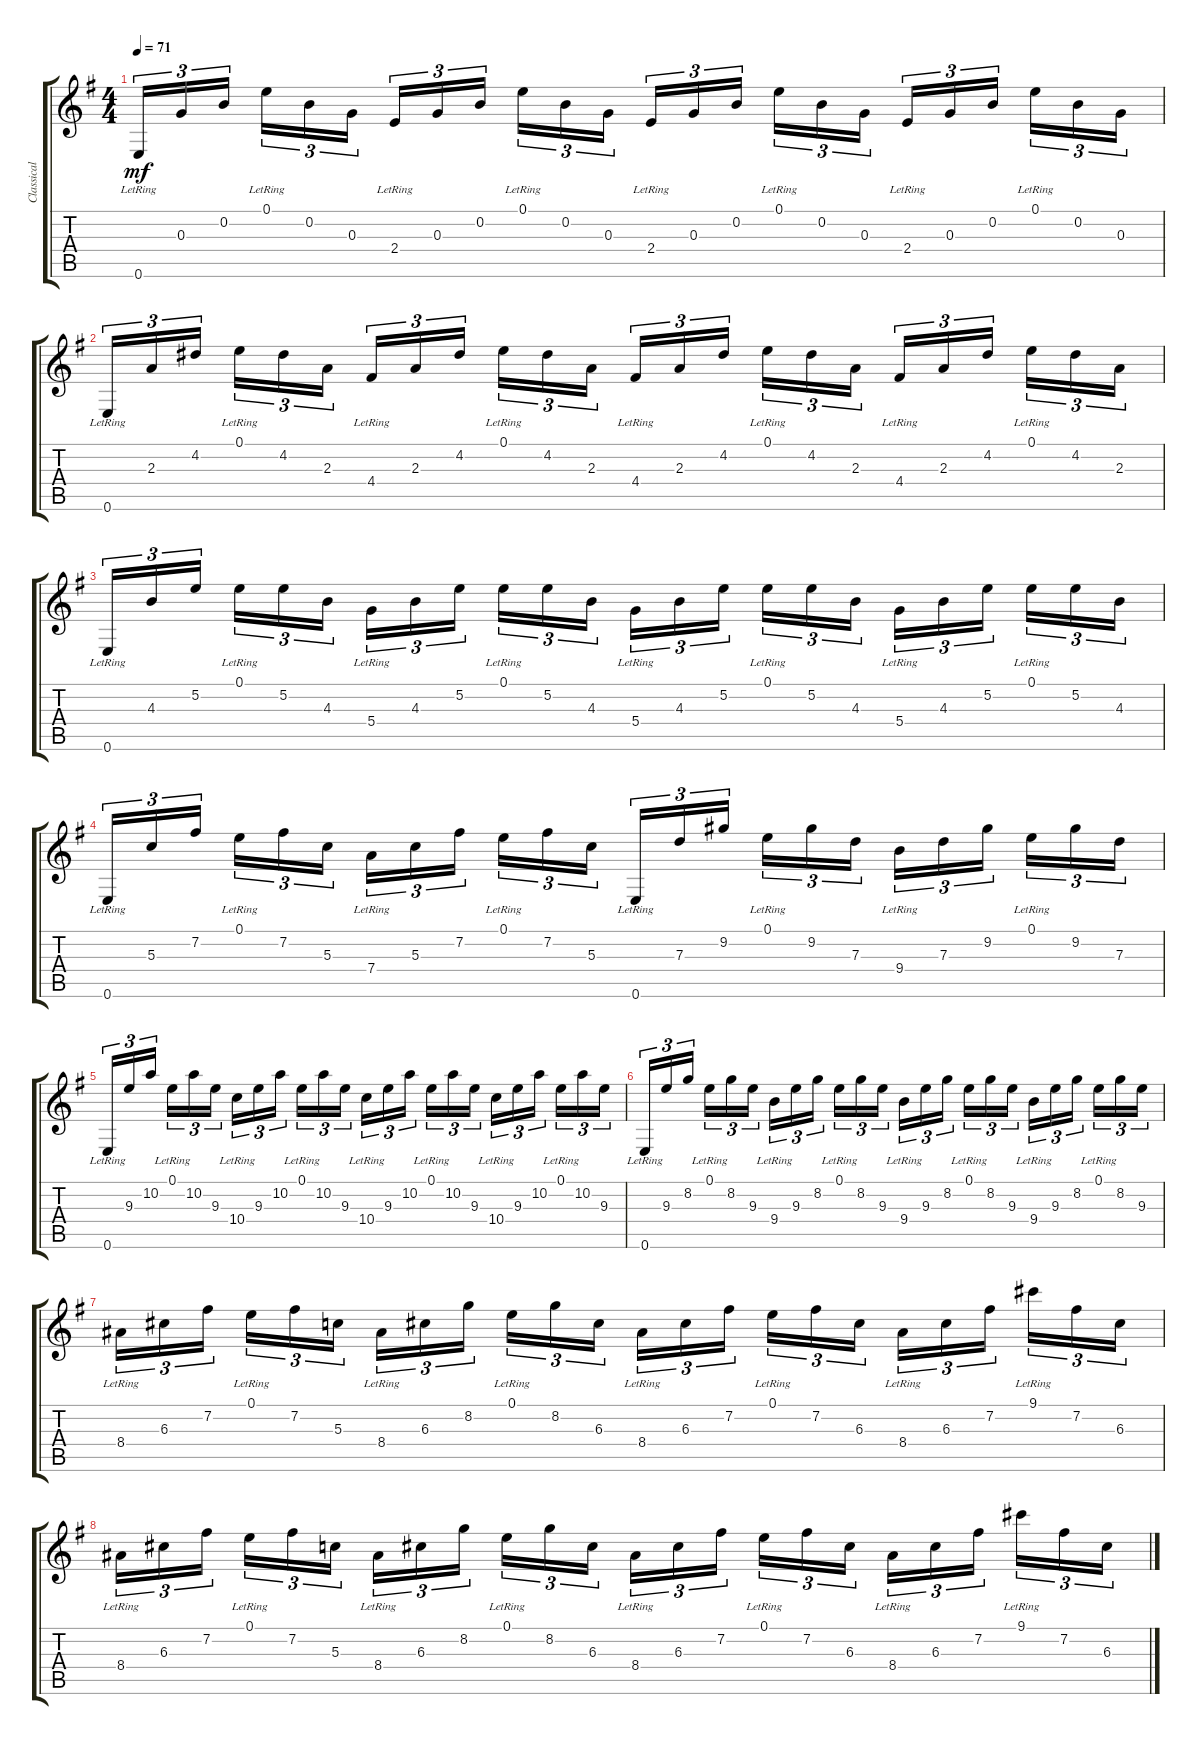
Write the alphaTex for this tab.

\track ("Classical Guitar" "Classical ") {instrument acousticguitarnylon}
\staff {score tabs}
\tuning (E4 B3 G3 D3 A2 E2) {hide}
\ts (4 4)
\tempo 71
\clef g2
\ks eminor
0.6{lr}.16{tu (3 2) dy mf instrument acousticguitarnylon} 0.3.16{tu (3 2)} 0.2.16{tu (3 2) beam splitsecondary} 0.1{lr}.16{tu (3 2)} 0.2.16{tu (3 2)} 0.3.16{tu (3 2)} 2.4{lr}.16{tu (3 2)} 0.3.16{tu (3 2)} 0.2.16{tu (3 2) beam splitsecondary} 0.1{lr}.16{tu (3 2)} 0.2.16{tu (3 2)} 0.3.16{tu (3 2)} 2.4{lr}.16{tu (3 2)} 0.3.16{tu (3 2)} 0.2.16{tu (3 2) beam splitsecondary} 0.1{lr}.16{tu (3 2)} 0.2.16{tu (3 2)} 0.3.16{tu (3 2)} 2.4{lr}.16{tu (3 2)} 0.3.16{tu (3 2)} 0.2.16{tu (3 2) beam splitsecondary} 0.1{lr}.16{tu (3 2)} 0.2.16{tu (3 2)} 0.3.16{tu (3 2)} |
0.6{lr}.16{tu (3 2)} 2.3.16{tu (3 2)} 4.2.16{tu (3 2) beam splitsecondary} 0.1{lr}.16{tu (3 2)} 4.2.16{tu (3 2)} 2.3.16{tu (3 2)} 4.4{lr}.16{tu (3 2)} 2.3.16{tu (3 2)} 4.2.16{tu (3 2) beam splitsecondary} 0.1{lr}.16{tu (3 2)} 4.2.16{tu (3 2)} 2.3.16{tu (3 2)} 4.4{lr}.16{tu (3 2)} 2.3.16{tu (3 2)} 4.2.16{tu (3 2) beam splitsecondary} 0.1{lr}.16{tu (3 2)} 4.2.16{tu (3 2)} 2.3.16{tu (3 2)} 4.4{lr}.16{tu (3 2)} 2.3.16{tu (3 2)} 4.2.16{tu (3 2) beam splitsecondary} 0.1{lr}.16{tu (3 2)} 4.2.16{tu (3 2)} 2.3.16{tu (3 2)} |
0.6{lr}.16{tu (3 2)} 4.3.16{tu (3 2)} 5.2.16{tu (3 2) beam splitsecondary} 0.1{lr}.16{tu (3 2)} 5.2.16{tu (3 2)} 4.3.16{tu (3 2)} 5.4{lr}.16{tu (3 2)} 4.3.16{tu (3 2)} 5.2.16{tu (3 2) beam splitsecondary} 0.1{lr}.16{tu (3 2)} 5.2.16{tu (3 2)} 4.3.16{tu (3 2)} 5.4{lr}.16{tu (3 2)} 4.3.16{tu (3 2)} 5.2.16{tu (3 2) beam splitsecondary} 0.1{lr}.16{tu (3 2)} 5.2.16{tu (3 2)} 4.3.16{tu (3 2)} 5.4{lr}.16{tu (3 2)} 4.3.16{tu (3 2)} 5.2.16{tu (3 2) beam splitsecondary} 0.1{lr}.16{tu (3 2)} 5.2.16{tu (3 2)} 4.3.16{tu (3 2)} |
0.6{lr}.16{tu (3 2)} 5.3.16{tu (3 2)} 7.2.16{tu (3 2) beam splitsecondary} 0.1{lr}.16{tu (3 2)} 7.2.16{tu (3 2)} 5.3.16{tu (3 2)} 7.4{lr}.16{tu (3 2)} 5.3.16{tu (3 2)} 7.2.16{tu (3 2) beam splitsecondary} 0.1{lr}.16{tu (3 2)} 7.2.16{tu (3 2)} 5.3.16{tu (3 2)} 0.6{lr}.16{tu (3 2)} 7.3.16{tu (3 2)} 9.2.16{tu (3 2) beam splitsecondary} 0.1{lr}.16{tu (3 2)} 9.2.16{tu (3 2)} 7.3.16{tu (3 2)} 9.4{lr}.16{tu (3 2)} 7.3.16{tu (3 2)} 9.2.16{tu (3 2) beam splitsecondary} 0.1{lr}.16{tu (3 2)} 9.2.16{tu (3 2)} 7.3.16{tu (3 2)} |
0.6{lr}.16{tu (3 2)} 9.3.16{tu (3 2)} 10.2.16{tu (3 2) beam splitsecondary} 0.1{lr}.16{tu (3 2)} 10.2.16{tu (3 2)} 9.3.16{tu (3 2)} 10.4{lr}.16{tu (3 2)} 9.3.16{tu (3 2)} 10.2.16{tu (3 2) beam splitsecondary} 0.1{lr}.16{tu (3 2)} 10.2.16{tu (3 2)} 9.3.16{tu (3 2)} 10.4{lr}.16{tu (3 2)} 9.3.16{tu (3 2)} 10.2.16{tu (3 2) beam splitsecondary} 0.1{lr}.16{tu (3 2)} 10.2.16{tu (3 2)} 9.3.16{tu (3 2)} 10.4{lr}.16{tu (3 2)} 9.3.16{tu (3 2)} 10.2.16{tu (3 2) beam splitsecondary} 0.1{lr}.16{tu (3 2)} 10.2.16{tu (3 2)} 9.3.16{tu (3 2)} |
0.6{lr}.16{tu (3 2)} 9.3.16{tu (3 2)} 8.2.16{tu (3 2) beam splitsecondary} 0.1{lr}.16{tu (3 2)} 8.2.16{tu (3 2)} 9.3.16{tu (3 2)} 9.4{lr}.16{tu (3 2)} 9.3.16{tu (3 2)} 8.2.16{tu (3 2) beam splitsecondary} 0.1{lr}.16{tu (3 2)} 8.2.16{tu (3 2)} 9.3.16{tu (3 2)} 9.4{lr}.16{tu (3 2)} 9.3.16{tu (3 2)} 8.2.16{tu (3 2) beam splitsecondary} 0.1{lr}.16{tu (3 2)} 8.2.16{tu (3 2)} 9.3.16{tu (3 2)} 9.4{lr}.16{tu (3 2)} 9.3.16{tu (3 2)} 8.2.16{tu (3 2) beam splitsecondary} 0.1{lr}.16{tu (3 2)} 8.2.16{tu (3 2)} 9.3.16{tu (3 2)} |
8.4{lr}.16{tu (3 2)} 6.3.16{tu (3 2)} 7.2.16{tu (3 2) beam splitsecondary} 0.1{lr}.16{tu (3 2)} 7.2.16{tu (3 2)} 5.3.16{tu (3 2)} 8.4{lr}.16{tu (3 2)} 6.3.16{tu (3 2)} 8.2.16{tu (3 2) beam splitsecondary} 0.1{lr}.16{tu (3 2)} 8.2.16{tu (3 2)} 6.3.16{tu (3 2)} 8.4{lr}.16{tu (3 2)} 6.3.16{tu (3 2)} 7.2.16{tu (3 2) beam splitsecondary} 0.1{lr}.16{tu (3 2)} 7.2.16{tu (3 2)} 6.3.16{tu (3 2)} 8.4{lr}.16{tu (3 2)} 6.3.16{tu (3 2)} 7.2.16{tu (3 2) beam splitsecondary} 9.1{lr}.16{tu (3 2)} 7.2.16{tu (3 2)} 6.3.16{tu (3 2)} |
8.4{lr}.16{tu (3 2)} 6.3.16{tu (3 2)} 7.2.16{tu (3 2) beam splitsecondary} 0.1{lr}.16{tu (3 2)} 7.2.16{tu (3 2)} 5.3.16{tu (3 2)} 8.4{lr}.16{tu (3 2)} 6.3.16{tu (3 2)} 8.2.16{tu (3 2) beam splitsecondary} 0.1{lr}.16{tu (3 2)} 8.2.16{tu (3 2)} 6.3.16{tu (3 2)} 8.4{lr}.16{tu (3 2)} 6.3.16{tu (3 2)} 7.2.16{tu (3 2) beam splitsecondary} 0.1{lr}.16{tu (3 2)} 7.2.16{tu (3 2)} 6.3.16{tu (3 2)} 8.4{lr}.16{tu (3 2)} 6.3.16{tu (3 2)} 7.2.16{tu (3 2) beam splitsecondary} 9.1{lr}.16{tu (3 2)} 7.2.16{tu (3 2)} 6.3.16{tu (3 2)}
